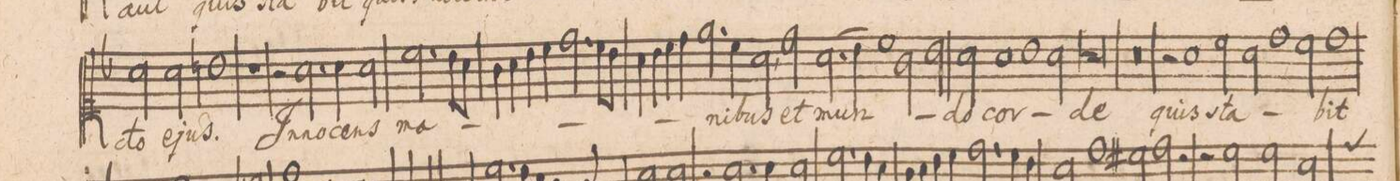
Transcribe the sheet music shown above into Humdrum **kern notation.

**kern	**text
*I"[Canto]	*
*clefC1	*
*k[b-]	*
*met(C|)	*
*M2/1	*
=92-	=92-
2a\	-cto
2a\	e-
1bn\	-jus.
=93-	=93-
1r	.
2r	.
2.a\	In-
=94-	=94-
.	-no-
4a\	-cens
2a\	ma-
2.cc\	.
8b-\L	.
8a\J	.
=95-	=95-
4g\	.
4a\	.
4b-\	.
4cc\	.
2.dd\	.
8cc\L	.
8b-\J	.
=96-	=96-
4a\	.
4b-\	.
4cc\	.
4dd\	.
2.ee\	.
4cc\	-ni-
=97-	=97-
2a,\	-bus
2dd\	et
(2.a\	mun-
4b-\)	.
=98-	=98-
1cc\	.
2g\	.
2b-\	.
=99-	=99-
2a\	-do
1a\	cor-
1b-\	.
=100-	=100-
2a\	.
0a\	-de
=101-	=101-
0r	.
=102-	=102-
2r	.
1a\	quis
=103-	=103-
.	sta-
2cc\	.
2a\	.
1dd\	.
=104-	=104-
2cc\	.
1dd\	-bit
*-	*-
